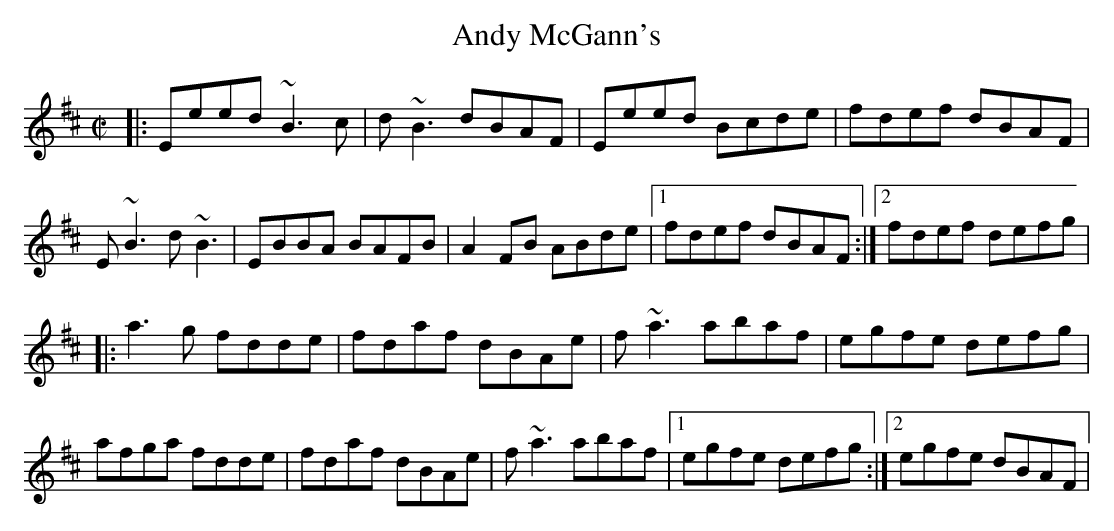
X:1
T:Andy McGann's
M:C|
K:Edor
|: Eeed ~B3c | d~B3 dBAF | Eeed Bcde | fdef dBAF |
E~B3 d~B3 | EBBA BAFB | A2FB ABde |1 fdef dBAF :|2 fdef defg |
|: a3g fdde | fdaf dBAe | f~a3 abaf | egfe defg |
afga fdde | fdaf dBAe | f~a3 abaf |1 egfe defg :|2 egfe dBAF |
